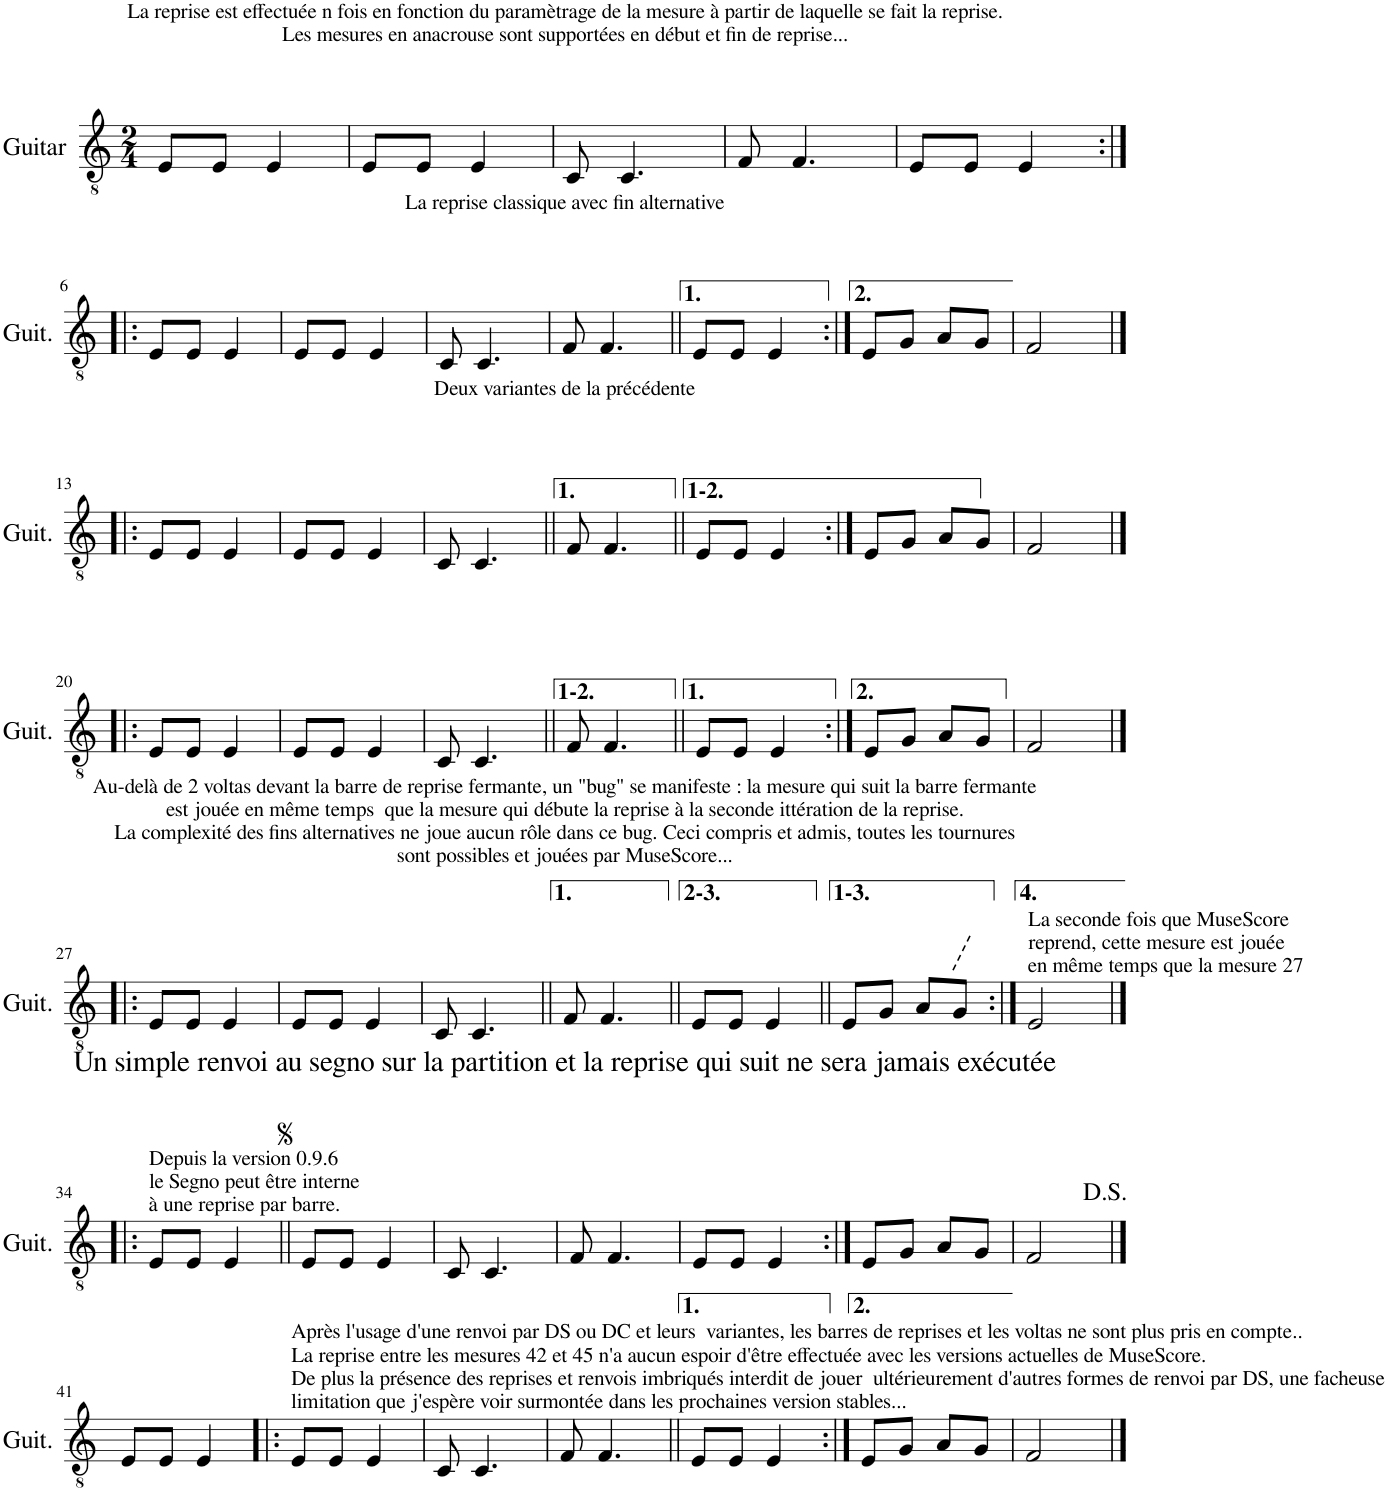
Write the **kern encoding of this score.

**kern
*part1
*staff1
*I"Guitar
*I'Guit.
*clefGv2
*k[]
*M2/4
=1
8E/L
8E/J
4E/
=2
8E/L
8E/J
4E/
=3
8C/
4.C/
=4
8F/
4.F/
=5
8E/L
8E/J
4E/
!!LO:LB:g=z
=6:|!|:
8E/L
8E/J
4E/
=7
8E/L
8E/J
4E/
=8
8C/
4.C/
=9
8F/
4.F/
=10||
8E/L
8E/J
4E/
=11:|!
8E/L
8G/J
8A/L
8G/J
=12
2F/
!!LO:LB:g=z
=13|!:
8E/L
8E/J
4E/
=14
8E/L
8E/J
4E/
=15
8C/
4.C/
=16||
8F/
4.F/
=17||
8E/L
8E/J
4E/
=18:|!
8E/L
8G/J
8A/L
8G/J
=19
2F/
!!LO:LB:g=z
=20|!:
8E/L
8E/J
4E/
=21
8E/L
8E/J
4E/
=22
8C/
4.C/
=23||
8F/
4.F/
=24||
8E/L
8E/J
4E/
=25:|!
8E/L
8G/J
8A/L
8G/J
=26
2F/
!!LO:LB:g=z
=27|!:
8E/L
8E/J
4E/
=28
8E/L
8E/J
4E/
=29
8C/
4.C/
=30||
8F/
4.F/
=31||
8E/L
8E/J
4E/
=32||
8E/L
8G/J
8A/L
8G/J
=33:|!
!LO:TX:a:t=La seconde fois que MuseScore
!LO:TX:a:t=reprend, cette mesure est jouée
!LO:TX:a:t=en même temps que la mesure 27
2E/
!!LO:LB:g=z
=34|!:
!LO:TX:a:t=Depuis la version 0.9.6
!LO:TX:a:t=le Segno peut être interne
!LO:TX:a:t=à une reprise par barre.
8E/L
8E/J
4E/
=35||
8E/L
8E/J
4E/
=36
8C/
4.C/
=37
8F/
4.F/
=38
8E/L
8E/J
4E/
=39:|!
8E/L
8G/J
8A/L
8G/J
=40
2F/
!!LO:LB:g=z
==41
8E/L
8E/J
4E/
=42!|:
!LO:TX:a:t=Après l'usage d'une renvoi par DS ou DC et leurs  variantes, les barres de reprises et les voltas ne sont plus pris en compte..
!LO:TX:a:t=La reprise entre les mesures 42 et 45 n'a aucun espoir d'être effectuée avec les versions actuelles de MuseScore.
!LO:TX:a:t=De plus la présence des reprises et renvois imbriqués interdit de jouer  ultérieurement d'autres formes de renvoi par DS, une facheuse
!LO:TX:a:t=limitation que j'espère voir surmontée dans les prochaines version stables...
8E/L
8E/J
4E/
=43
8C/
4.C/
=44
8F/
4.F/
=45||
8E/L
8E/J
4E/
=46:|!
8E/L
8G/J
8A/L
8G/J
=47
2F/
==
*-
